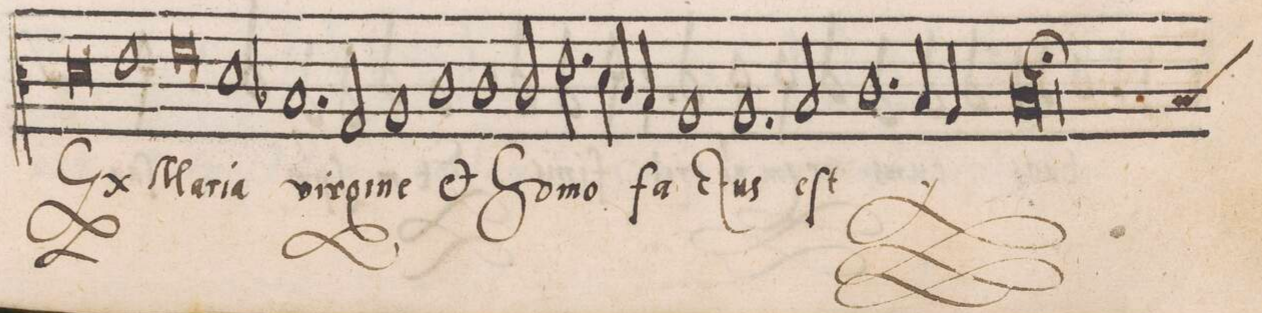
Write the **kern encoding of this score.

**kern	**text
*I"ALTVS	*
*clefC3	*
*k[]	*
*met(C|)	*
*M2/1	*
0d\	Ex
=65-	=65-
1e\	Ma-
0f\	-ri-
=66-	=66-
1d\	-a
=67-	=67-
1.B-X/	vir-
2Gny/	-gi-
=68-	=68-
1A/	-ne
1c\	e(t)
=69-	=69-
1c\	ho-
2c/	.
2.e\	-mo
=70-	=70-
4d\	.
4c/	.
4Bny/	fa-
1A/	-ctus
=71-	=71-
1.A/	.
2B/	eſt
=72-	=72-
*	*ij
1.c\	fa-
4B/	-ctus
4A/	.
=73-	=73-
*custos:B	*
0B/;	eſt
*	*Xij
=74||-	=74||-
*-	*-
